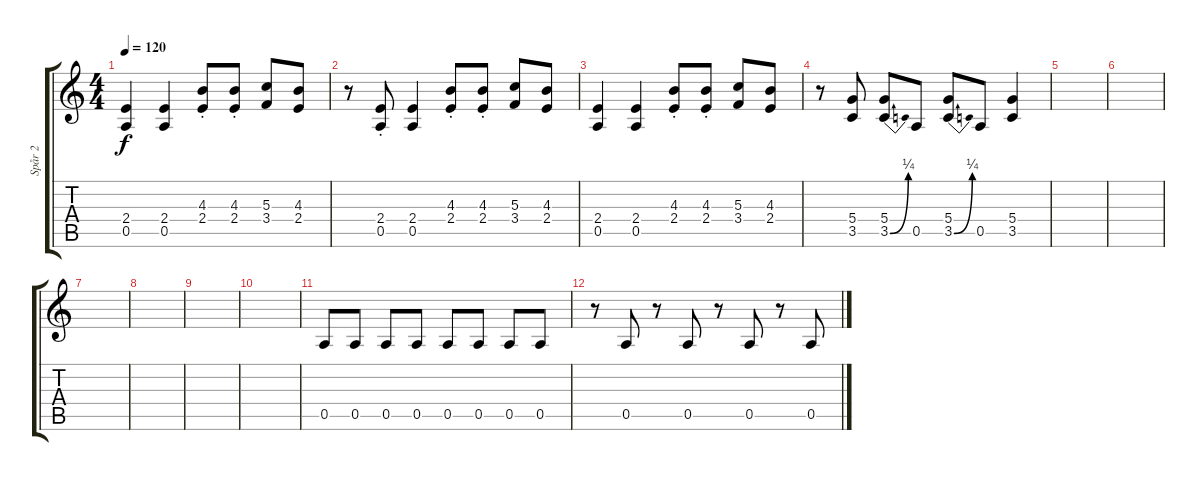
\track ("Spår 2" "Spår 2") {instrument overdrivenguitar}
\staff {score tabs}
\tuning (E4 B3 G3 D3 A2 E2) {hide}
\ts (4 4)
\tempo 120
\clef g2
\ks c
(2.4 0.5).4{dy f} (2.4 0.5).4 (4.3{st} 2.4{st}).8 (4.3{st} 2.4{st}).8 (5.3 3.4).8 (4.3 2.4).8 |
r.8 (2.4{st} 0.5{st}).8 (2.4 0.5).4 (4.3{st} 2.4{st}).8 (4.3{st} 2.4{st}).8 (5.3 3.4).8 (4.3 2.4).8 |
(2.4 0.5).4 (2.4 0.5).4 (4.3{st} 2.4{st}).8 (4.3{st} 2.4{st}).8 (5.3 3.4).8 (4.3 2.4).8 |
r.8 (5.4 3.5).8 (5.4 3.5{be (bend 0 0 60 1)}).8 0.5.8 (5.4 3.5{be (bend 0 0 60 1)}).8 0.5.8 (5.4 3.5).4 |
|
|
|
|
|
|
0.5.8 0.5.8 0.5.8 0.5.8 0.5.8 0.5.8 0.5.8 0.5.8 |
r.8 0.5.8 r.8 0.5.8 r.8 0.5.8 r.8 0.5.8
